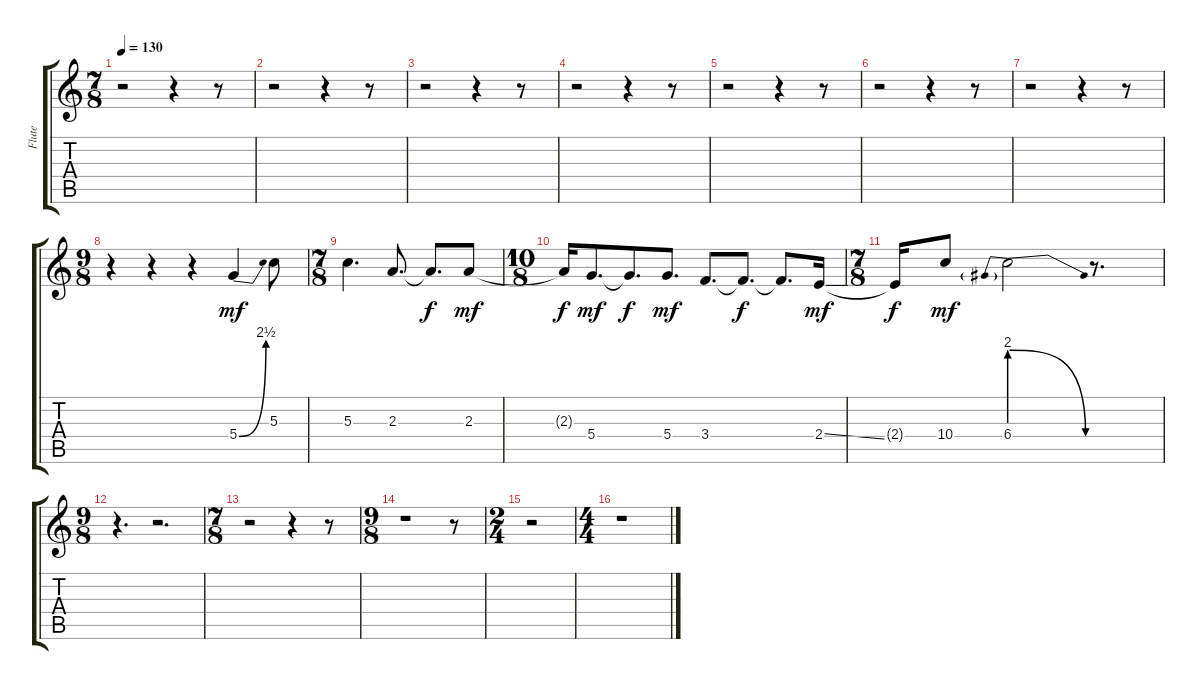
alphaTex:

\track ("Flute" "Flute") {instrument flute}
\staff {score tabs}
\tuning (E5 B4 G4 D4 A3 E3) {hide}
\ts (7 8)
\tempo 130
\clef g2
\ks c
r.2{dy f} r.4 r.8 |
r.2 r.4 r.8 |
r.2 r.4 r.8 |
r.2 r.4 r.8 |
r.2 r.4 r.8 |
r.2 r.4 r.8 |
r.2 r.4 r.8 |
\ts (9 8)
r.4 r.4 r.4 5.4{be (bend 0 0 60 10)}.4{dy mf volume 10 balance 16 instrument electricguitarjazz} 5.3.8 |
\ts (7 8)
5.3.4{d} 2.3.8{d} 2.3{t}.8{d dy f} 2.3.8{dy mf} |
\ts (10 8)
2.3{t}.16{dy f} 5.4.8{d dy mf} 5.4{t}.8{d dy f} 5.4.8{d dy mf} 3.4.8{d} 3.4{t}.8{d dy f} 3.4{t}.8{d} 2.4{ss}.16{dy mf} |
\ts (7 8)
2.4{t}.16{dy f} 10.4.8{dy mf} 6.4{be (prebendrelease 0 8 60 0)}.2 r.8{d} |
\ts (9 8)
r.4{d} r.2{d volume 13 balance 8 instrument recorder} |
\ts (7 8)
r.2 r.4 r.8 |
\ts (9 8)
r.1 r.8 |
\ts (2 4)
r.2 |
\ts (4 4)
r.1
